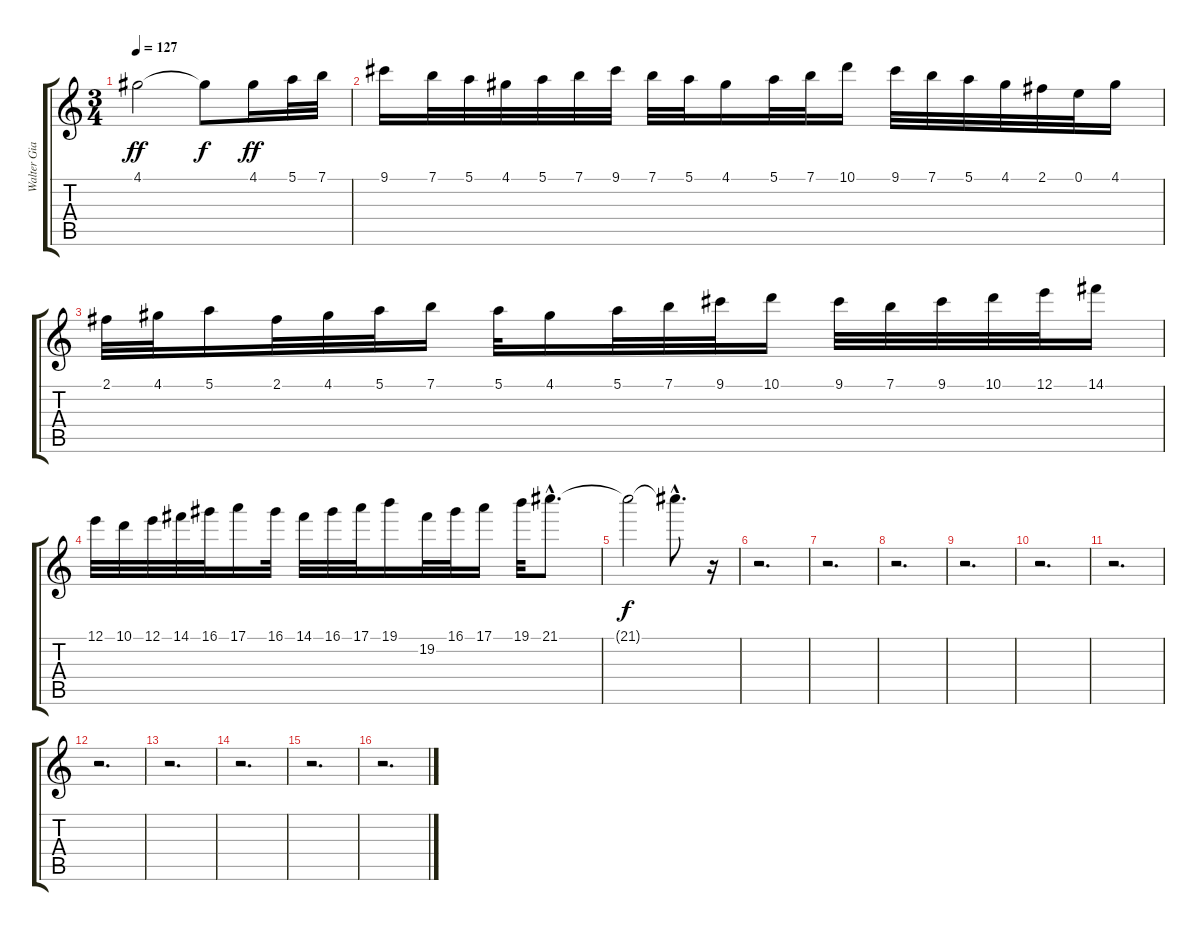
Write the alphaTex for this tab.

\track ("Walter Giardino Solos" "Walter Gia") {instrument overdrivenguitar}
\staff {score tabs}
\tuning (E4 B3 G3 D3 A2 E2) {hide}
\ts (3 4)
\tempo 127
\clef g2
\ks c
4.1.2{dy ff} 4.1{t}.8{dy f} 4.1.16{dy ff} 5.1.32 7.1.32 |
9.1.16 7.1.32 5.1.32 4.1.32 5.1.32 7.1.32 9.1.32 7.1.32 5.1.32 4.1.16 5.1.32 7.1.32 10.1.16 9.1.32 7.1.32 5.1.32 4.1.32 2.1.32 0.1.32 4.1.16 |
2.1.32 4.1.32 5.1.16 2.1.32 4.1.32 5.1.32 7.1.16 5.1.32 4.1.16 5.1.32 7.1.32 9.1.32 10.1.16 9.1.32 7.1.32 9.1.32 10.1.32 12.1.32 14.1.16 |
12.1.32 10.1.32 12.1.32 14.1.32 16.1.32 17.1.16 16.1.32 14.1.32 16.1.32 17.1.32 19.1.16 19.2.32 16.1.32 17.1.16 19.1.32 21.1{hac}.8{d} |
21.1{t}.2{dy f} 21.1{hac t}.8{d} r.16 |
r.2{d} |
r.2{d} |
r.2{d} |
r.2{d} |
r.2{d} |
r.2{d} |
r.2{d} |
r.2{d} |
r.2{d} |
r.2{d} |
r.2{d}
